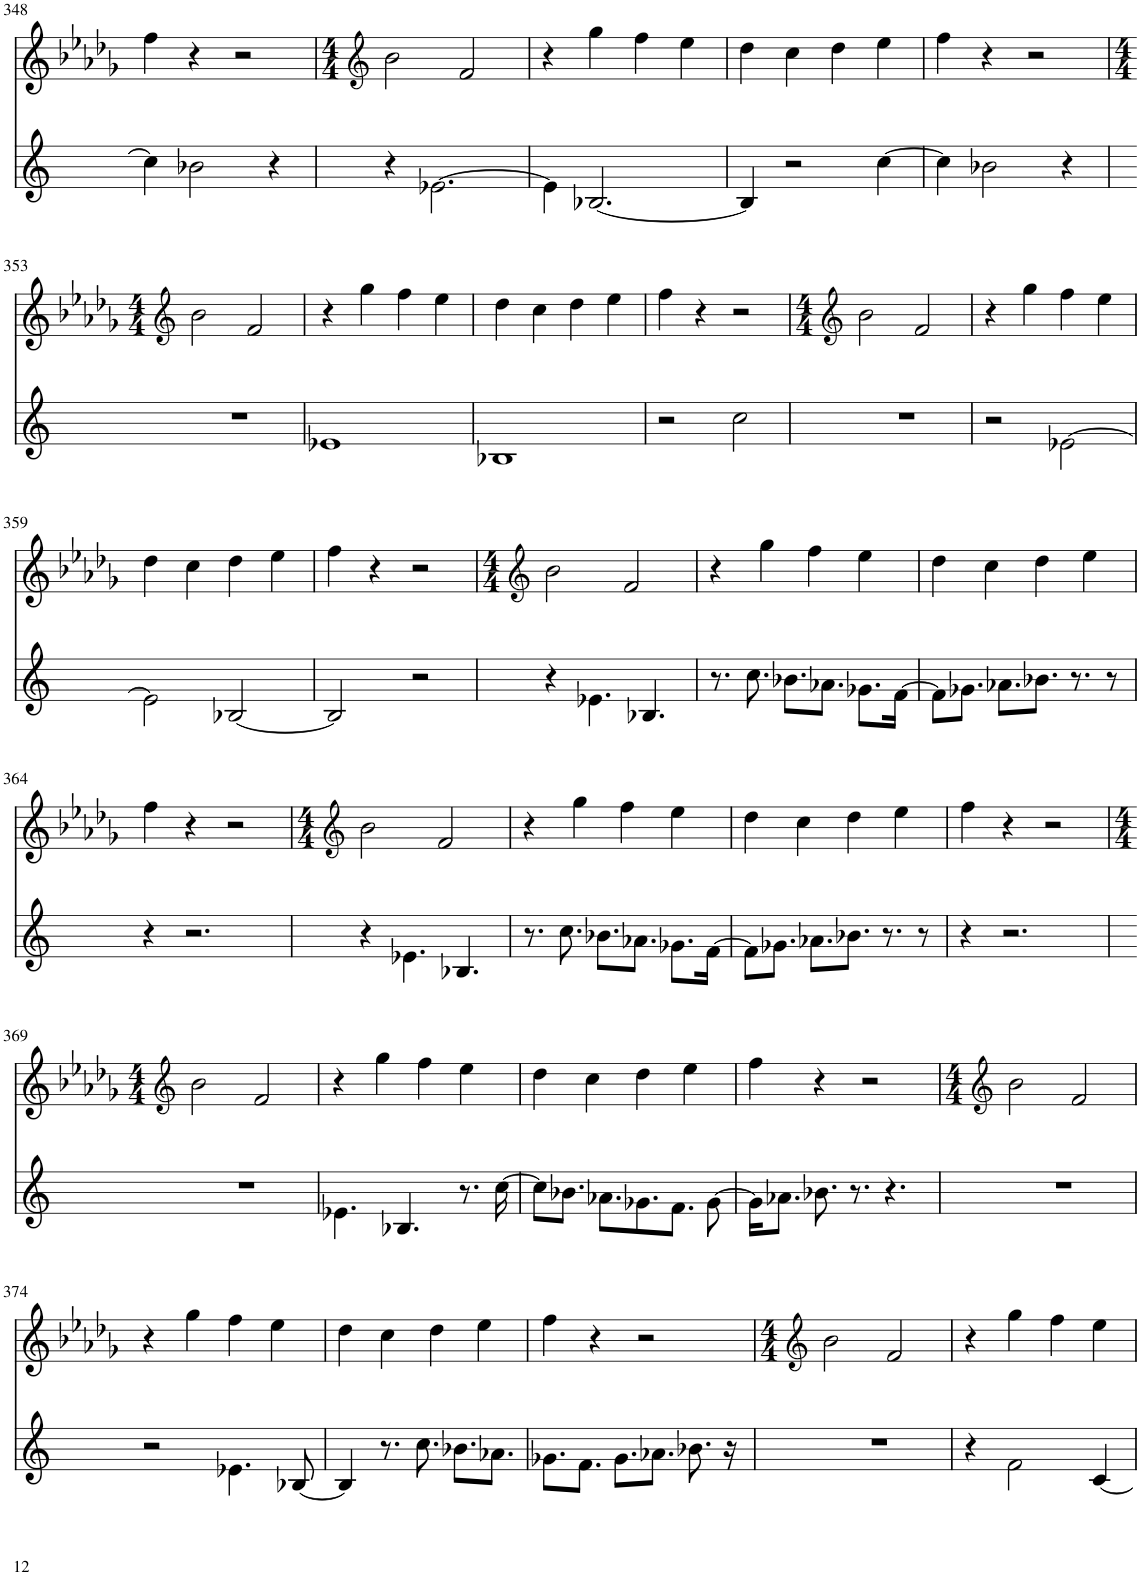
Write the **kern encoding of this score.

**kern	**kern
*part2	*part1
*staff2	*staff1
*I"Piano	*I"Piano
*I'Pno	*I'Pno
!!LO:PB:g=z
*clefG2	*clefG2
*k[]	*k[b-e-a-d-g-]
*M4/4	*M4/4
=348	=348
4cc\]	4ff\
2b-X\	4r
.	2r
4r	.
=349	=349
*	*clefG2
*	*M4/4
4r	2b-\
[2.e-X\	.
.	2f/
=350	=350
4e-\]	4r
[2.B-X/	4gg-\
.	4ff\
.	4ee-\
=351	=351
4B-/]	4dd-\
2r	4cc\
.	4dd-\
[4cc\	4ee-\
=352	=352
4cc\]	4ff\
2b-X\	4r
.	2r
4r	.
!!LO:LB:g=z
=353	=353
*	*clefG2
*	*M4/4
1r	2b-\
.	2f/
=354	=354
1e-X	4r
.	4gg-\
.	4ff\
.	4ee-\
=355	=355
1B-X	4dd-\
.	4cc\
.	4dd-\
.	4ee-\
=356	=356
2r	4ff\
.	4r
2cc\	2r
=357	=357
*	*clefG2
*	*M4/4
1r	2b-\
.	2f/
=358	=358
2r	4r
.	4gg-\
[2e-X\	4ff\
.	4ee-\
!!LO:LB:g=z
=359	=359
2e-\]	4dd-\
.	4cc\
[2B-X/	4dd-\
.	4ee-\
=360	=360
2B-/]	4ff\
.	4r
2r	2r
=361	=361
*	*clefG2
*	*M4/4
4r	2b-\
4.e-X\	.
.	2f/
4.B-X/	.
=362	=362
8.r	4r
8.cc\	.
.	4gg-\
8.b-X\L	.
.	4ff\
8.a-X\J	.
8.g-X\L	4ee-\
[16f\Jk	.
=363	=363
8f\L]	4dd-\
8.g-X\J	.
.	4cc\
8.a-X\L	.
8.b-X\J	4dd-\
8.r	.
.	4ee-\
8r	.
!!LO:LB:g=z
=364	=364
4r	4ff\
2.r	4r
.	2r
=365	=365
*	*clefG2
*	*M4/4
4r	2b-\
4.e-X\	.
.	2f/
4.B-X/	.
=366	=366
8.r	4r
8.cc\	.
.	4gg-\
8.b-X\L	.
.	4ff\
8.a-X\J	.
8.g-X\L	4ee-\
[16f\Jk	.
=367	=367
8f\L]	4dd-\
8.g-X\J	.
.	4cc\
8.a-X\L	.
8.b-X\J	4dd-\
8.r	.
.	4ee-\
8r	.
=368	=368
4r	4ff\
2.r	4r
.	2r
!!LO:LB:g=z
=369	=369
*	*clefG2
*	*M4/4
1r	2b-\
.	2f/
=370	=370
4.e-X\	4r
.	4gg-\
4.B-X/	.
.	4ff\
8.r	4ee-\
[16cc\	.
=371	=371
8cc\L]	4dd-\
8.b-X\J	.
.	4cc\
8.a-X\L	.
8.g-X\	4dd-\
8.f\J	.
.	4ee-\
[8g-\	.
=372	=372
16g-\KL]	4ff\
8.a-X\J	.
8.b-X\	4r
8.r	.
.	2r
4.r	.
=373	=373
*	*clefG2
*	*M4/4
1r	2b-\
.	2f/
!!LO:LB:g=z
=374	=374
2r	4r
.	4gg-\
4.e-X\	4ff\
.	4ee-\
[8B-X/	.
=375	=375
4B-/]	4dd-\
8.r	4cc\
8.cc\	.
.	4dd-\
8.b-X\L	.
.	4ee-\
8.a-X\J	.
=376	=376
8.g-X\L	4ff\
8.f\J	.
.	4r
8.g-\L	.
.	2r
8.a-X\J	.
8.b-X\	.
16r	.
=377	=377
*	*clefG2
*	*M4/4
1r	2b-\
.	2f/
=378	=378
4r	4r
2f\	4gg-\
.	4ff\
[4c/	4ee-\
=	=
*-	*-
